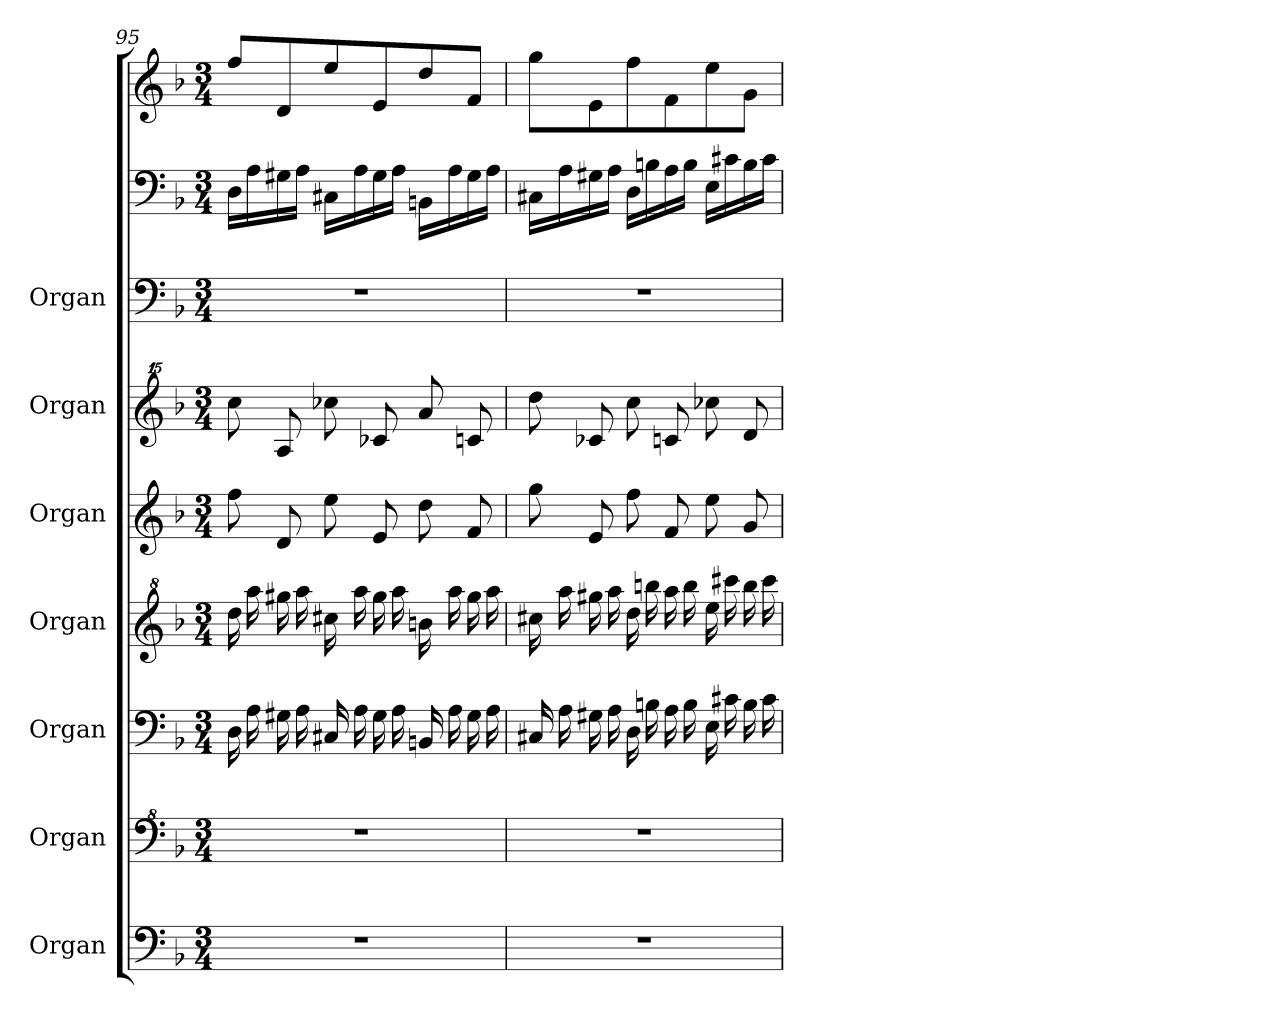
**kern	**kern	**kern	**kern	**kern	**kern	**kern	**kern	**kern
*part7	*part6	*part5	*part4	*part3	*part2	*part1	*part1	*part1
*staff9	*staff8	*staff7	*staff6	*staff5	*staff4	*staff3	*staff2	*staff1
*I"Organ	*I"Organ	*I"Organ	*I"Organ	*I"Organ	*I"Organ	*I"Organ	*	*
*	*I'Org.	*	*	*	*	*	*	*
*clefF4	*clefF^4	*clefF4	*clefG^2	*clefG2	*clefG^^2	*clefF4	*clefF4	*clefG2
*k[b-]	*k[b-]	*k[b-]	*k[b-]	*k[b-]	*k[b-]	*k[b-]	*k[b-]	*k[b-]
*M3/4	*M3/4	*M3/4	*M3/4	*M3/4	*M3/4	*M3/4	*M3/4	*M3/4
=95	=95	=95	=95	=95	=95	=95	=95	=95
2.r	2.r	16D\	16ddd\	8ff\	8cccc\	2.r	16D\LL	8ff/L
.	.	16A\	16aaa\	.	.	.	16A\	.
.	.	16G#X\	16ggg#X\	8d/	8aa/	.	16G#X\	8d/
.	.	16A\	16aaa\	.	.	.	16A\JJ	.
.	.	16C#X/	16ccc#X\	8ee\	8cccc-X\	.	16C#X\LL	8ee/
.	.	16A\	16aaa\	.	.	.	16A\	.
.	.	16G#\	16ggg#\	8e/	8ccc-X/	.	16G#\	8e/
.	.	16A\	16aaa\	.	.	.	16A\JJ	.
.	.	16BBn/	16bbn\	8dd\	8aaa/	.	16BBn\LL	8dd/
.	.	16A\	16aaa\	.	.	.	16A\	.
.	.	16G#\	16ggg#\	8f/	8cccn/	.	16G#\	8f/J
.	.	16A\	16aaa\	.	.	.	16A\JJ	.
=96	=96	=96	=96	=96	=96	=96	=96	=96
2.r	2.r	16C#X/	16ccc#X\	8gg\	8dddd\	2.r	16C#X\LL	8gg\L
.	.	16A\	16aaa\	.	.	.	16A\	.
.	.	16G#X\	16ggg#X\	8e/	8ccc-X/	.	16G#X\	8e\
.	.	16A\	16aaa\	.	.	.	16A\JJ	.
.	.	16D\	16ddd\	8ff\	8cccc\	.	16D\LL	8ff\
.	.	16Bn\	16bbbn\	.	.	.	16Bn\	.
.	.	16A\	16aaa\	8f/	8cccn/	.	16A\	8f\
.	.	16B\	16bbb\	.	.	.	16B\JJ	.
.	.	16E\	16eee\	8ee\	8cccc-X\	.	16E\LL	8ee\
.	.	16c#X\	16cccc#X\	.	.	.	16c#X\	.
.	.	16B\	16bbb\	8g/	8ddd/	.	16B\	8g\J
.	.	16c#\	16cccc#\	.	.	.	16c#\JJ	.
=	=	=	=	=	=	=	=	=
*-	*-	*-	*-	*-	*-	*-	*-	*-
